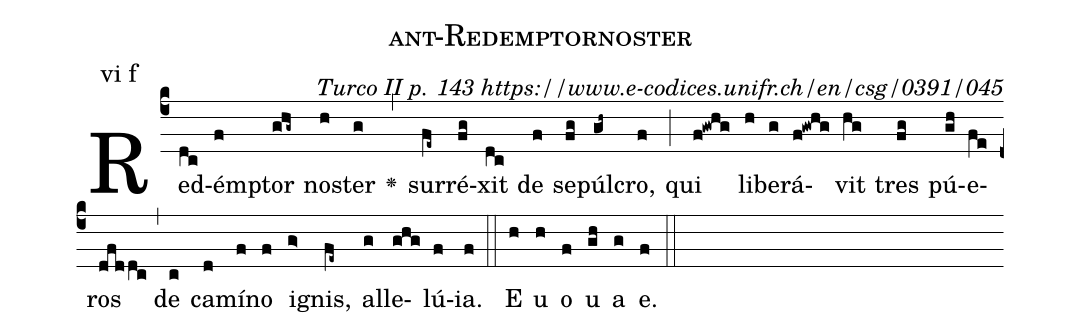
name: ant-Redemptornoster;
commentary: Turco II p. 143 https://www.e-codices.unifr.ch/en/csg/0391/045;
annotation: vi f;
%%
(c4) Red(dc)ém(f)ptor(ghg~) no(h)ster(g) <v>\greheightstar</v>(,) sur(fe~)ré(fg)xit(dc) de(f) se(fg)púl(gh~)cro,(f) (;) qui(f!gwhg) li(h)be(g)rá(f!gwhg)vit(hg) tres(fg) pú(gh)e(fe)ros(dfd/dc) (,) de(c) ca(d)mí(f)no(f) i(g>)gnis,(fe~) al(g)le(ghg)lú(f)ia.(f) (::)
E(h) u(h) o(f) u(gh) a(g) e.(f) (::)
